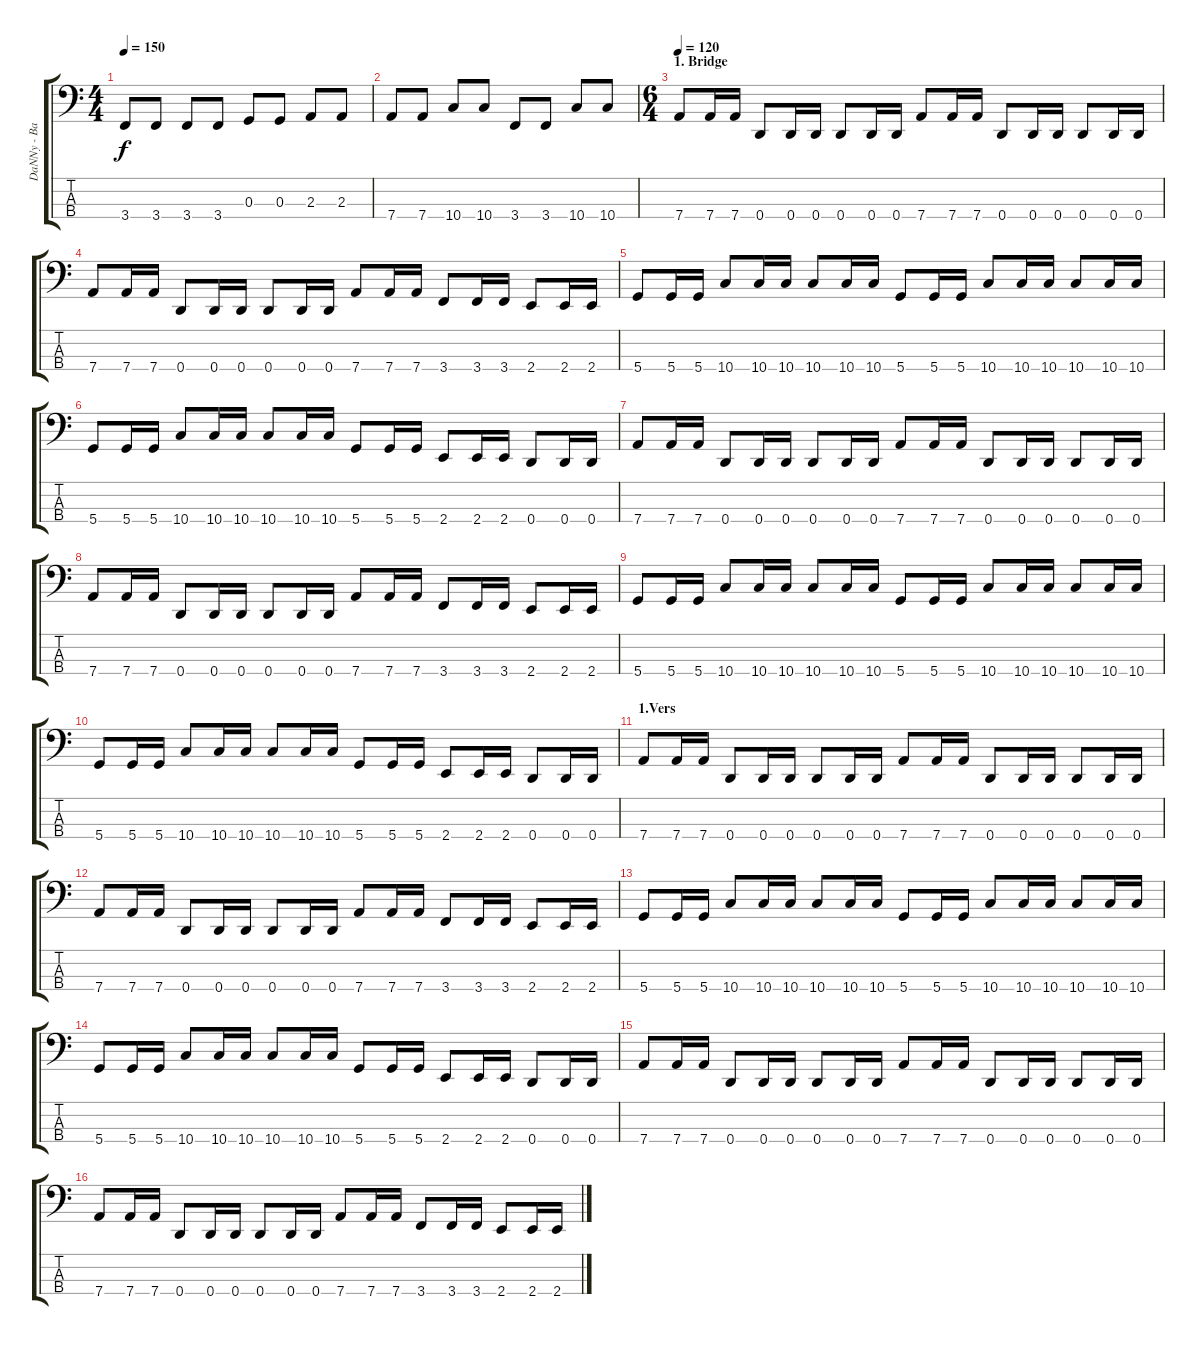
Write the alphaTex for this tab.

\track ("DaNNy - Bass" "DaNNy - Ba") {instrument electricbasspick}
\staff {score tabs}
\tuning (F2 C2 G1 D1) {hide}
\ts (4 4)
\tempo 150
\clef f4
\ks c
3.4.8{dy f} 3.4.8 3.4.8 3.4.8 0.3.8 0.3.8 2.3.8 2.3.8 |
7.4.8 7.4.8 10.4.8 10.4.8 3.4.8 3.4.8 10.4.8 10.4.8 |
\ts (6 4)
\section ("" "1. Bridge")
\tempo 120
7.4.8 7.4.16 7.4.16 0.4.8 0.4.16 0.4.16 0.4.8 0.4.16 0.4.16 7.4.8 7.4.16 7.4.16 0.4.8 0.4.16 0.4.16 0.4.8 0.4.16 0.4.16 |
7.4.8 7.4.16 7.4.16 0.4.8 0.4.16 0.4.16 0.4.8 0.4.16 0.4.16 7.4.8 7.4.16 7.4.16 3.4.8 3.4.16 3.4.16 2.4.8 2.4.16 2.4.16 |
5.4.8 5.4.16 5.4.16 10.4.8 10.4.16 10.4.16 10.4.8 10.4.16 10.4.16 5.4.8 5.4.16 5.4.16 10.4.8 10.4.16 10.4.16 10.4.8 10.4.16 10.4.16 |
5.4.8 5.4.16 5.4.16 10.4.8 10.4.16 10.4.16 10.4.8 10.4.16 10.4.16 5.4.8 5.4.16 5.4.16 2.4.8 2.4.16 2.4.16 0.4.8 0.4.16 0.4.16 |
7.4.8 7.4.16 7.4.16 0.4.8 0.4.16 0.4.16 0.4.8 0.4.16 0.4.16 7.4.8 7.4.16 7.4.16 0.4.8 0.4.16 0.4.16 0.4.8 0.4.16 0.4.16 |
7.4.8 7.4.16 7.4.16 0.4.8 0.4.16 0.4.16 0.4.8 0.4.16 0.4.16 7.4.8 7.4.16 7.4.16 3.4.8 3.4.16 3.4.16 2.4.8 2.4.16 2.4.16 |
5.4.8 5.4.16 5.4.16 10.4.8 10.4.16 10.4.16 10.4.8 10.4.16 10.4.16 5.4.8 5.4.16 5.4.16 10.4.8 10.4.16 10.4.16 10.4.8 10.4.16 10.4.16 |
5.4.8 5.4.16 5.4.16 10.4.8 10.4.16 10.4.16 10.4.8 10.4.16 10.4.16 5.4.8 5.4.16 5.4.16 2.4.8 2.4.16 2.4.16 0.4.8 0.4.16 0.4.16 |
\section ("" "1.Vers")
7.4.8 7.4.16 7.4.16 0.4.8 0.4.16 0.4.16 0.4.8 0.4.16 0.4.16 7.4.8 7.4.16 7.4.16 0.4.8 0.4.16 0.4.16 0.4.8 0.4.16 0.4.16 |
7.4.8 7.4.16 7.4.16 0.4.8 0.4.16 0.4.16 0.4.8 0.4.16 0.4.16 7.4.8 7.4.16 7.4.16 3.4.8 3.4.16 3.4.16 2.4.8 2.4.16 2.4.16 |
5.4.8 5.4.16 5.4.16 10.4.8 10.4.16 10.4.16 10.4.8 10.4.16 10.4.16 5.4.8 5.4.16 5.4.16 10.4.8 10.4.16 10.4.16 10.4.8 10.4.16 10.4.16 |
5.4.8 5.4.16 5.4.16 10.4.8 10.4.16 10.4.16 10.4.8 10.4.16 10.4.16 5.4.8 5.4.16 5.4.16 2.4.8 2.4.16 2.4.16 0.4.8 0.4.16 0.4.16 |
7.4.8 7.4.16 7.4.16 0.4.8 0.4.16 0.4.16 0.4.8 0.4.16 0.4.16 7.4.8 7.4.16 7.4.16 0.4.8 0.4.16 0.4.16 0.4.8 0.4.16 0.4.16 |
7.4.8 7.4.16 7.4.16 0.4.8 0.4.16 0.4.16 0.4.8 0.4.16 0.4.16 7.4.8 7.4.16 7.4.16 3.4.8 3.4.16 3.4.16 2.4.8 2.4.16 2.4.16
